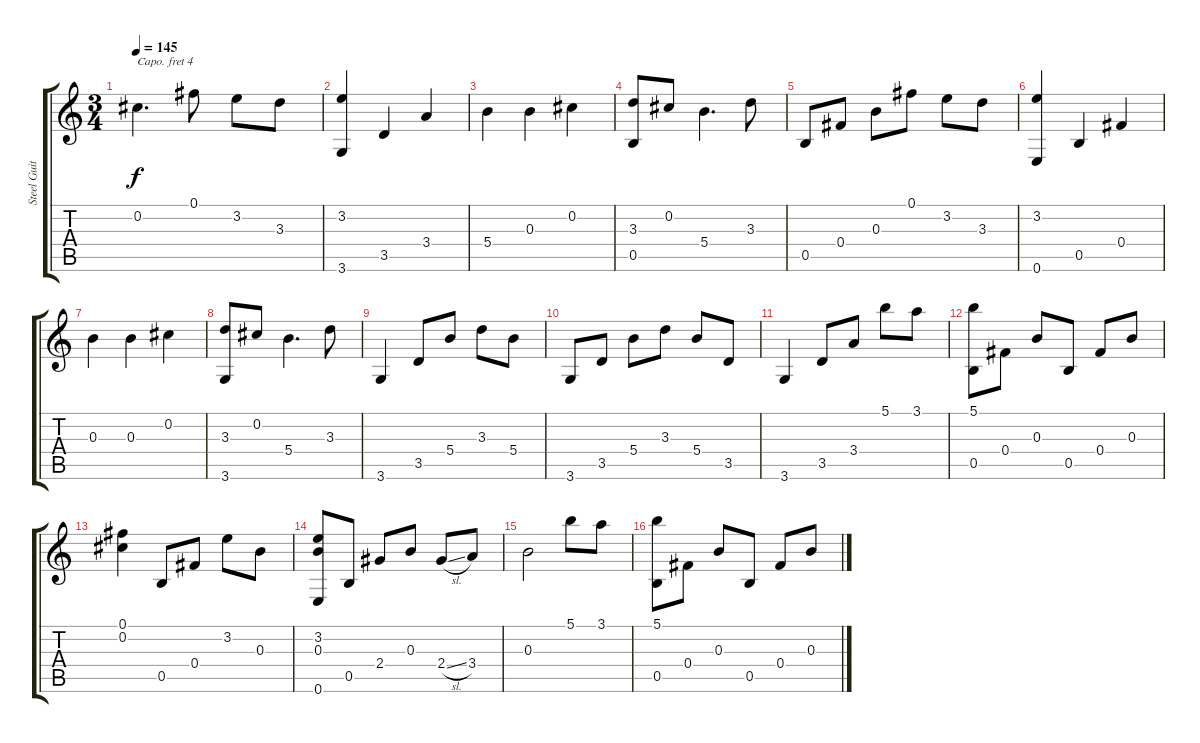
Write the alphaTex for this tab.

\track ("Steel Guitar" "Steel Guit") {instrument acousticguitarsteel}
\staff {score tabs}
\capo 4
\tuning (D4 A3 G3 D3 G2 C2) {hide}
\ts (3 4)
\tempo 145
\clef g2
\ks c
0.2.4{d dy f} 0.1.8 3.2.8 3.3.8 |
(3.2 3.6).4 3.5.4 3.4.4 |
5.4.4 0.3.4 0.2.4 |
(3.3 0.5).8 0.2.8 5.4.4{d} 3.3.8 |
0.5.8 0.4.8 0.3.8 0.1.8 3.2.8 3.3.8 |
(3.2 0.6).4 0.5.4 0.4.4 |
0.3.4 0.3.4 0.2.4 |
(3.3 3.6).8 0.2.8 5.4.4{d} 3.3.8 |
3.6.4 3.5.8 5.4.8 3.3.8 5.4.8 |
3.6.8 3.5.8 5.4.8 3.3.8 5.4.8 3.5.8 |
3.6.4 3.5.8 3.4.8 5.1.8 3.1.8 |
(5.1 0.5).8 0.4.8 0.3.8 0.5.8 0.4.8 0.3.8 |
(0.1 0.2).4 0.5.8 0.4.8 3.2.8 0.3.8 |
(3.2 0.3 0.6).8 0.5.8 2.4.8 0.3.8 2.4{sl}.8 3.4.8 |
0.3.2 5.1.8 3.1.8 |
(5.1 0.5).8 0.4.8 0.3.8 0.5.8 0.4.8 0.3.8
